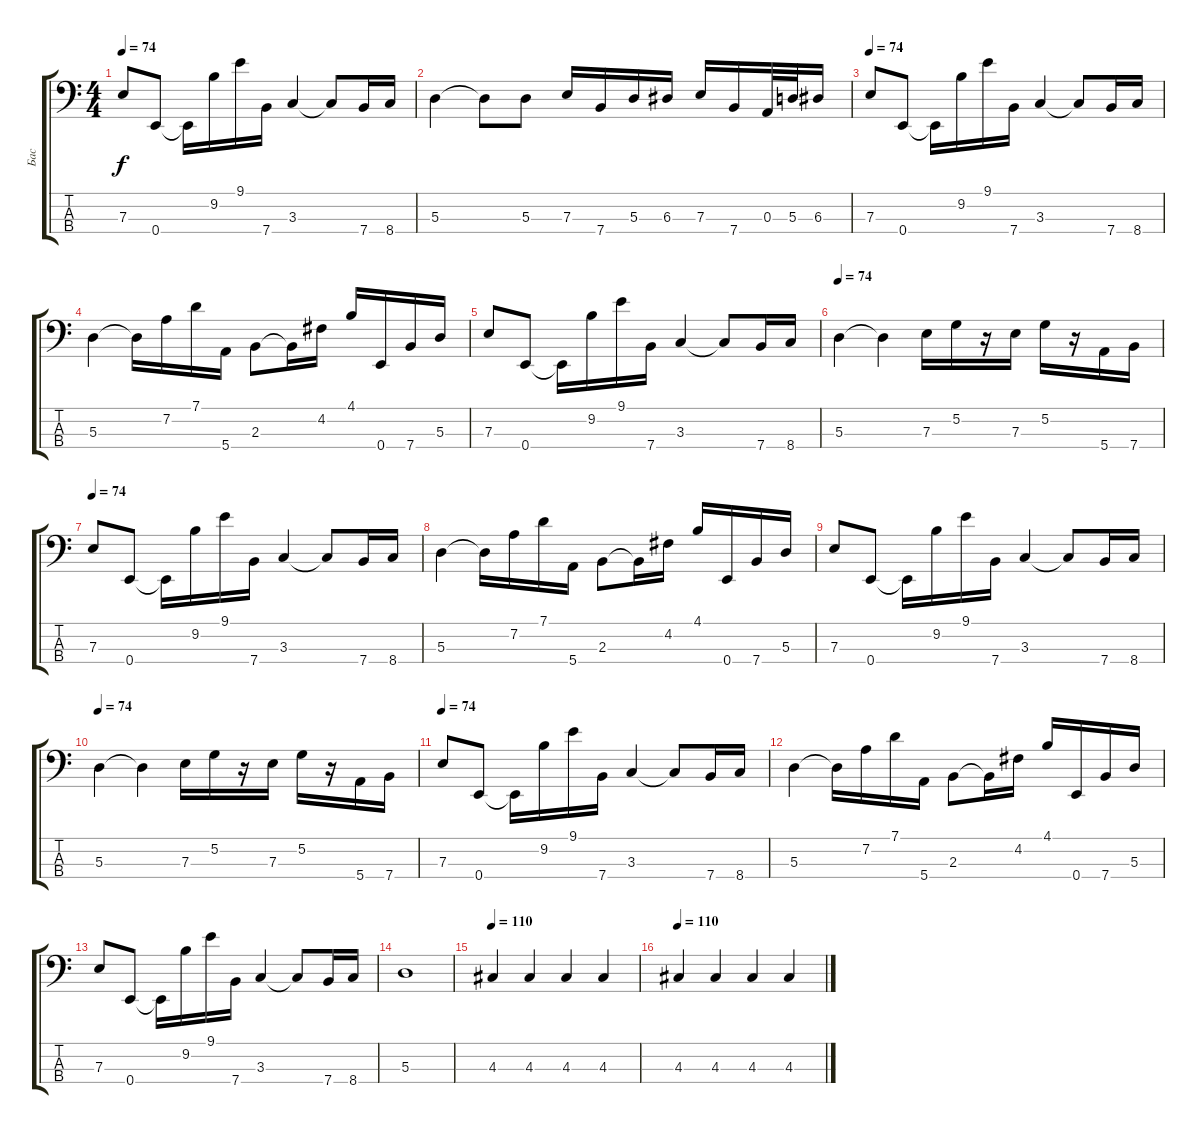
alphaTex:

\track ("Бас" "Бас") {instrument electricbassfinger}
\staff {score tabs}
\tuning (G2 D2 A1 E1) {hide}
\ts (4 4)
\tempo 74
\clef f4
\ks c
7.3.8{dy f} 0.4.8 0.4{t}.16 9.2.16 9.1.16 7.4.16 3.3.4 3.3{t}.8 7.4.16 8.4.16 |
5.3.4 5.3{t}.8 5.3.8 7.3.16 7.4.16 5.3.16 6.3.16 7.3.16 7.4.16 0.3.32 5.3.32 6.3.16 |
\tempo 74
7.3.8 0.4.8 0.4{t}.16 9.2.16 9.1.16 7.4.16 3.3.4 3.3{t}.8 7.4.16 8.4.16 |
5.3.4 5.3{t}.16 7.2.16 7.1.16 5.4.16 2.3.8 2.3{t}.16 4.2.16 4.1.16 0.4.16 7.4.16 5.3.16 |
7.3.8 0.4.8 0.4{t}.16 9.2.16 9.1.16 7.4.16 3.3.4 3.3{t}.8 7.4.16 8.4.16 |
\tempo 74
5.3.4 5.3{t}.4 7.3.16 5.2.16 r.16 7.3.16 5.2.16 r.16 5.4.16 7.4.16 |
\tempo 74
7.3.8 0.4.8 0.4{t}.16 9.2.16 9.1.16 7.4.16 3.3.4 3.3{t}.8 7.4.16 8.4.16 |
5.3.4 5.3{t}.16 7.2.16 7.1.16 5.4.16 2.3.8 2.3{t}.16 4.2.16 4.1.16 0.4.16 7.4.16 5.3.16 |
7.3.8 0.4.8 0.4{t}.16 9.2.16 9.1.16 7.4.16 3.3.4 3.3{t}.8 7.4.16 8.4.16 |
\tempo 74
5.3.4 5.3{t}.4 7.3.16 5.2.16 r.16 7.3.16 5.2.16 r.16 5.4.16 7.4.16 |
\tempo 74
7.3.8 0.4.8 0.4{t}.16 9.2.16 9.1.16 7.4.16 3.3.4 3.3{t}.8 7.4.16 8.4.16 |
5.3.4 5.3{t}.16 7.2.16 7.1.16 5.4.16 2.3.8 2.3{t}.16 4.2.16 4.1.16 0.4.16 7.4.16 5.3.16 |
7.3.8 0.4.8 0.4{t}.16 9.2.16 9.1.16 7.4.16 3.3.4 3.3{t}.8 7.4.16 8.4.16 |
5.3.1 |
\tempo 110
4.3.4 4.3.4 4.3.4 4.3.4 |
\tempo 110
4.3.4 4.3.4 4.3.4 4.3.4
